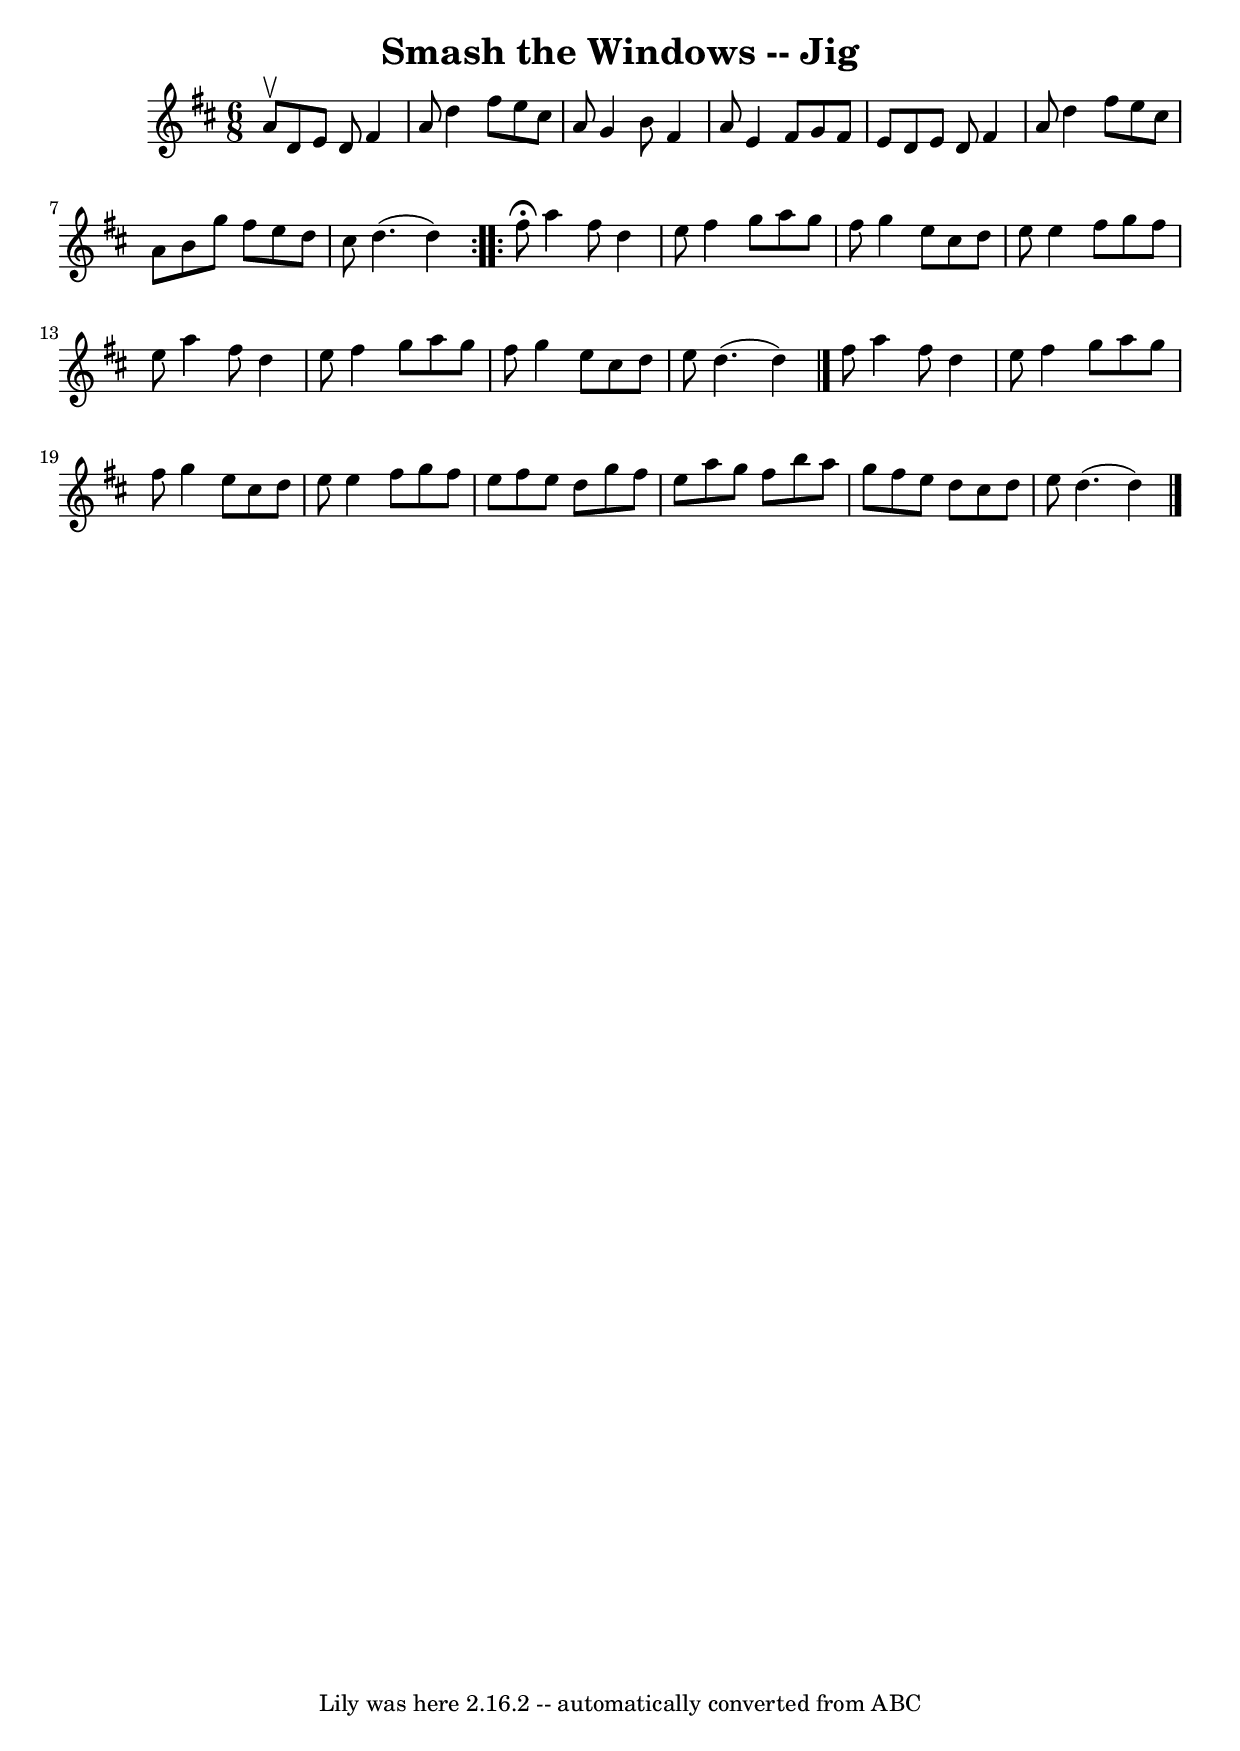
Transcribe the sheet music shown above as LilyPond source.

\version "2.7.40"
\include "Mammoth.ily"
\header {
	%% book = "Ryan's Mammoth Collection"
	crossRefNumber = "1"
	footnotes = "\\\\88 459"
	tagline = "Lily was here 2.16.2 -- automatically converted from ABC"
	title = "Smash the Windows -- Jig"
}
voicedefault =  {


\repeat volta 2 {
\time 6/8 \key d \major a'8^\upbow |
 d'8 e'8 d'8 fis'4   
 a'8    |
 d''4 fis''8 e''8 cis''8 a'8    |
 g'4    
b'8 fis'4 a'8    |
 e'4 fis'8 g'8 fis'8 e'8    
|
 d'8 e'8 d'8 fis'4 a'8    |
 d''4 fis''8    
e''8 cis''8 a'8    |
 b'8 g''8 fis''8 e''8 d''8    
cis''8    |
 d''4. (d''4)   }     \repeat volta 2 { fis''8 
^\fermata |
 a''4 fis''8 d''4 e''8    |
 fis''4    
g''8 a''8 g''8 fis''8    |
 g''4 e''8 cis''8 d''8    
e''8    |
 e''4 fis''8 g''8 fis''8 e''8    |
     
a''4 fis''8 d''4 e''8    |
 fis''4 g''8 a''8 g''8    
fis''8    |
 g''4 e''8 cis''8 d''8 e''8    |
 d''4. 
(d''4) \bar "|." fis''8  |
 a''4 fis''8 d''4 e''8  
  |
 fis''4 g''8 a''8 g''8 fis''8    |
 g''4    
e''8 cis''8 d''8 e''8    |
 e''4 fis''8 g''8 fis''8   
 e''8    |
 fis''8 e''8 d''8 g''8 fis''8 e''8    
|
 a''8 g''8 fis''8 b''8 a''8 g''8    |
 fis''8  
 e''8 d''8 cis''8 d''8 e''8    |
 d''4. (d''4)   
\bar "|."   }
}

\score{
    <<

	\context Staff="default"
	{
	    \voicedefault 
	}

    >>
	\layout {
	}
	\midi {}
}
